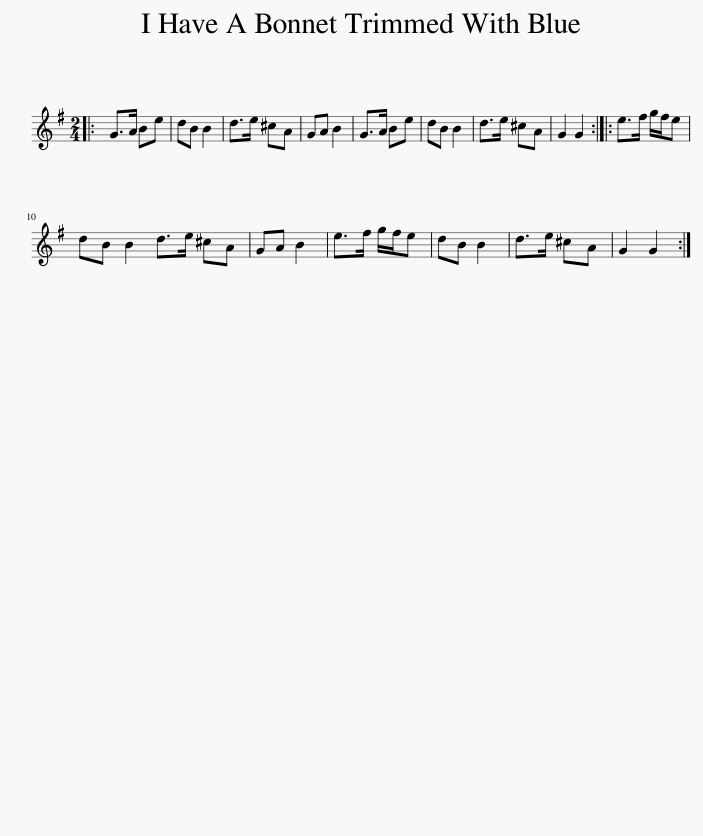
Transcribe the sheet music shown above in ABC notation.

X:1
L:1/8
M:2/4
I:linebreak $
K:G
V:1 treble
V:1
|: G>A Be | dB B2 | d>e ^cA | GA B2 | G>A Be | %5
 dB B2 | d>e ^cA | G2 G2 :: e>f g/f/e |$ dB B2 d>e ^cA | %10
 GA B2 | e>f g/f/e | dB B2 | d>e ^cA | G2 G2 :| %15
